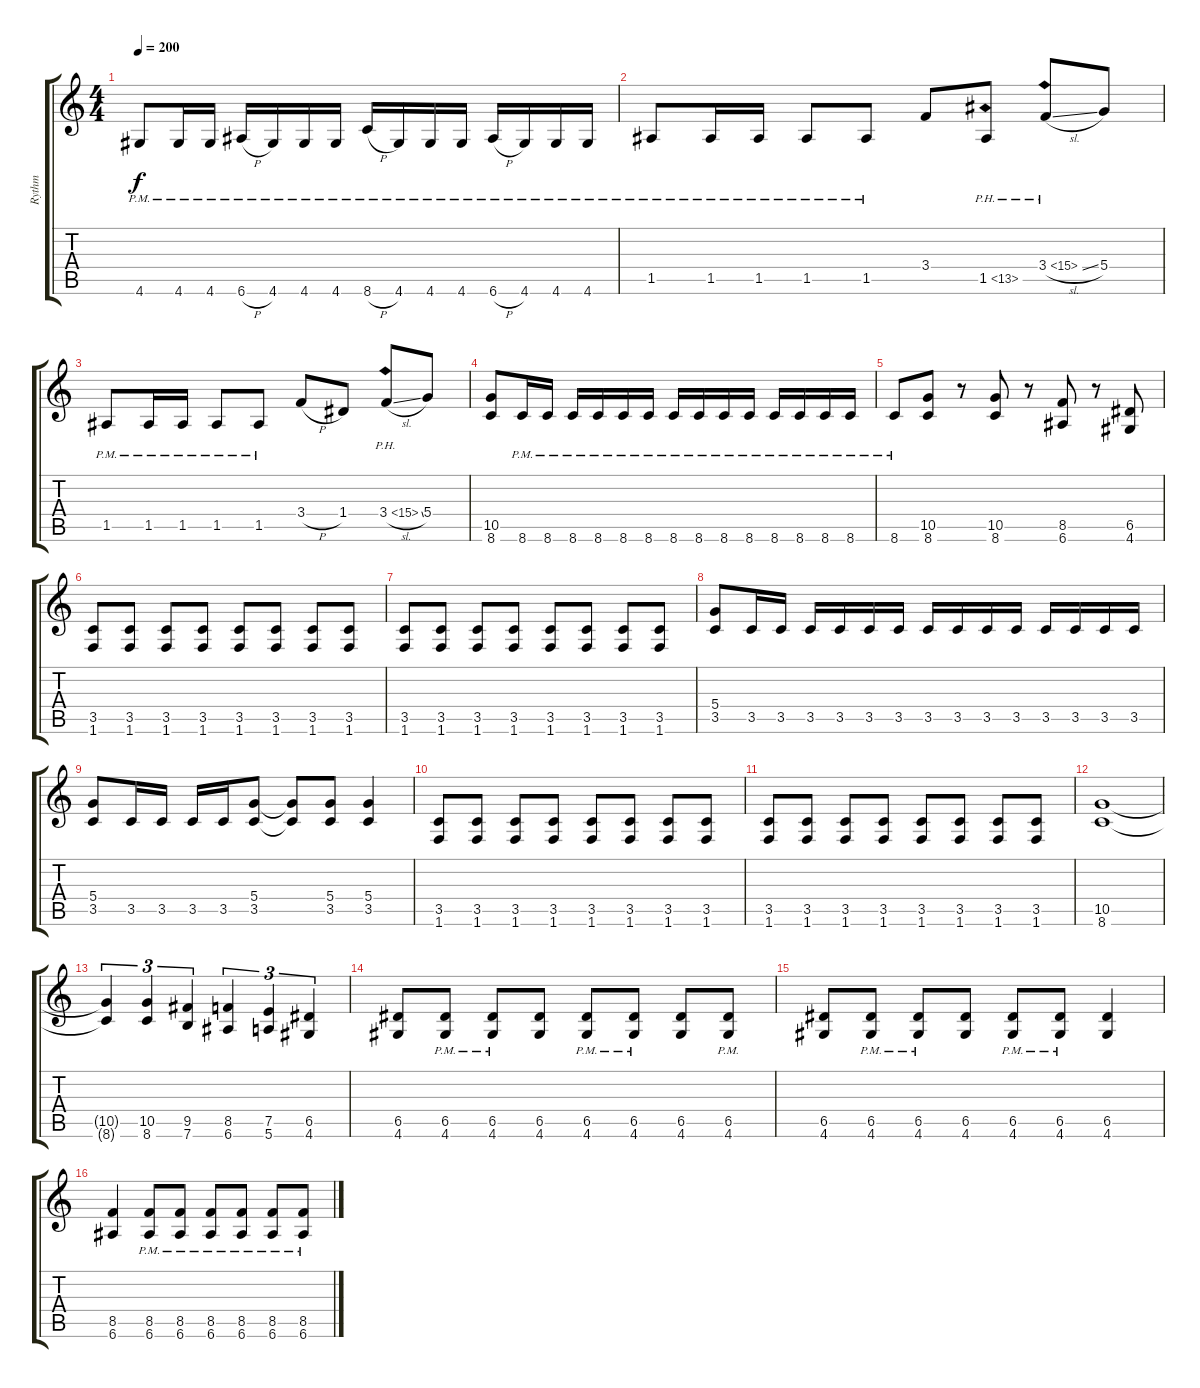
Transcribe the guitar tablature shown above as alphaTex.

\track ("Rythm" "Rythm") {instrument distortionguitar}
\staff {score tabs}
\tuning (E4 B3 G3 D3 A2 E2) {hide}
\ts (4 4)
\tempo 200
\clef g2
\ks c
4.6{pm}.8{dy f} 4.6{pm}.16 4.6{pm}.16 6.6{h pm}.16 4.6{pm}.16 4.6{pm}.16 4.6{pm}.16 8.6{h pm}.16 4.6{pm}.16 4.6{pm}.16 4.6{pm}.16 6.6{h pm}.16 4.6{pm}.16 4.6{pm}.16 4.6{pm}.16 |
1.5{pm}.8 1.5{pm}.16 1.5{pm}.16 1.5{pm}.8 1.5{pm}.8 3.4.8 1.5{ph 12}.8 3.4{ph 12 sl}.8 5.4.8 |
1.5{pm}.8 1.5{pm}.16 1.5{pm}.16 1.5{pm}.8 1.5{pm}.8 3.4{h}.8 1.4.8 3.4{ph 12 sl}.8 5.4.8 |
(10.5 8.6).8 8.6{pm}.16 8.6{pm}.16 8.6{pm}.16 8.6{pm}.16 8.6{pm}.16 8.6{pm}.16 8.6{pm}.16 8.6{pm}.16 8.6{pm}.16 8.6{pm}.16 8.6{pm}.16 8.6{pm}.16 8.6{pm}.16 8.6{pm}.16 |
8.6{pm}.8 (10.5 8.6).8 r.8 (10.5 8.6).8 r.8 (8.5 6.6).8 r.8 (6.5 4.6).8 |
(3.5 1.6).8 (3.5 1.6).8 (3.5 1.6).8 (3.5 1.6).8 (3.5 1.6).8 (3.5 1.6).8 (3.5 1.6).8 (3.5 1.6).8 |
(3.5 1.6).8 (3.5 1.6).8 (3.5 1.6).8 (3.5 1.6).8 (3.5 1.6).8 (3.5 1.6).8 (3.5 1.6).8 (3.5 1.6).8 |
(5.4 3.5).8 3.5.16 3.5.16 3.5.16 3.5.16 3.5.16 3.5.16 3.5.16 3.5.16 3.5.16 3.5.16 3.5.16 3.5.16 3.5.16 3.5.16 |
(5.4 3.5).8 3.5.16 3.5.16 3.5.16 3.5.16 (5.4 3.5).8 (5.4{t} 3.5{t}).8 (5.4 3.5).8 (5.4 3.5).4 |
(3.5 1.6).8 (3.5 1.6).8 (3.5 1.6).8 (3.5 1.6).8 (3.5 1.6).8 (3.5 1.6).8 (3.5 1.6).8 (3.5 1.6).8 |
(3.5 1.6).8 (3.5 1.6).8 (3.5 1.6).8 (3.5 1.6).8 (3.5 1.6).8 (3.5 1.6).8 (3.5 1.6).8 (3.5 1.6).8 |
(10.5 8.6).1 |
(10.5{t} 8.6{t}).4{tu (3 2)} (10.5 8.6).4{tu (3 2)} (9.5 7.6).4{tu (3 2)} (8.5 6.6).4{tu (3 2)} (7.5 5.6).4{tu (3 2)} (6.5 4.6).4{tu (3 2)} |
(6.5 4.6).8 (6.5{pm} 4.6{pm}).8 (6.5{pm} 4.6{pm}).8 (6.5 4.6).8 (6.5{pm} 4.6{pm}).8 (6.5{pm} 4.6{pm}).8 (6.5 4.6).8 (6.5{pm} 4.6{pm}).8 |
(6.5 4.6).8 (6.5{pm} 4.6{pm}).8 (6.5{pm} 4.6{pm}).8 (6.5 4.6).8 (6.5{pm} 4.6{pm}).8 (6.5{pm} 4.6{pm}).8 (6.5 4.6).4 |
(8.5 6.6).4 (8.5{pm} 6.6{pm}).8 (8.5{pm} 6.6{pm}).8 (8.5{pm} 6.6{pm}).8 (8.5{pm} 6.6{pm}).8 (8.5{pm} 6.6{pm}).8 (8.5{pm} 6.6{pm}).8
